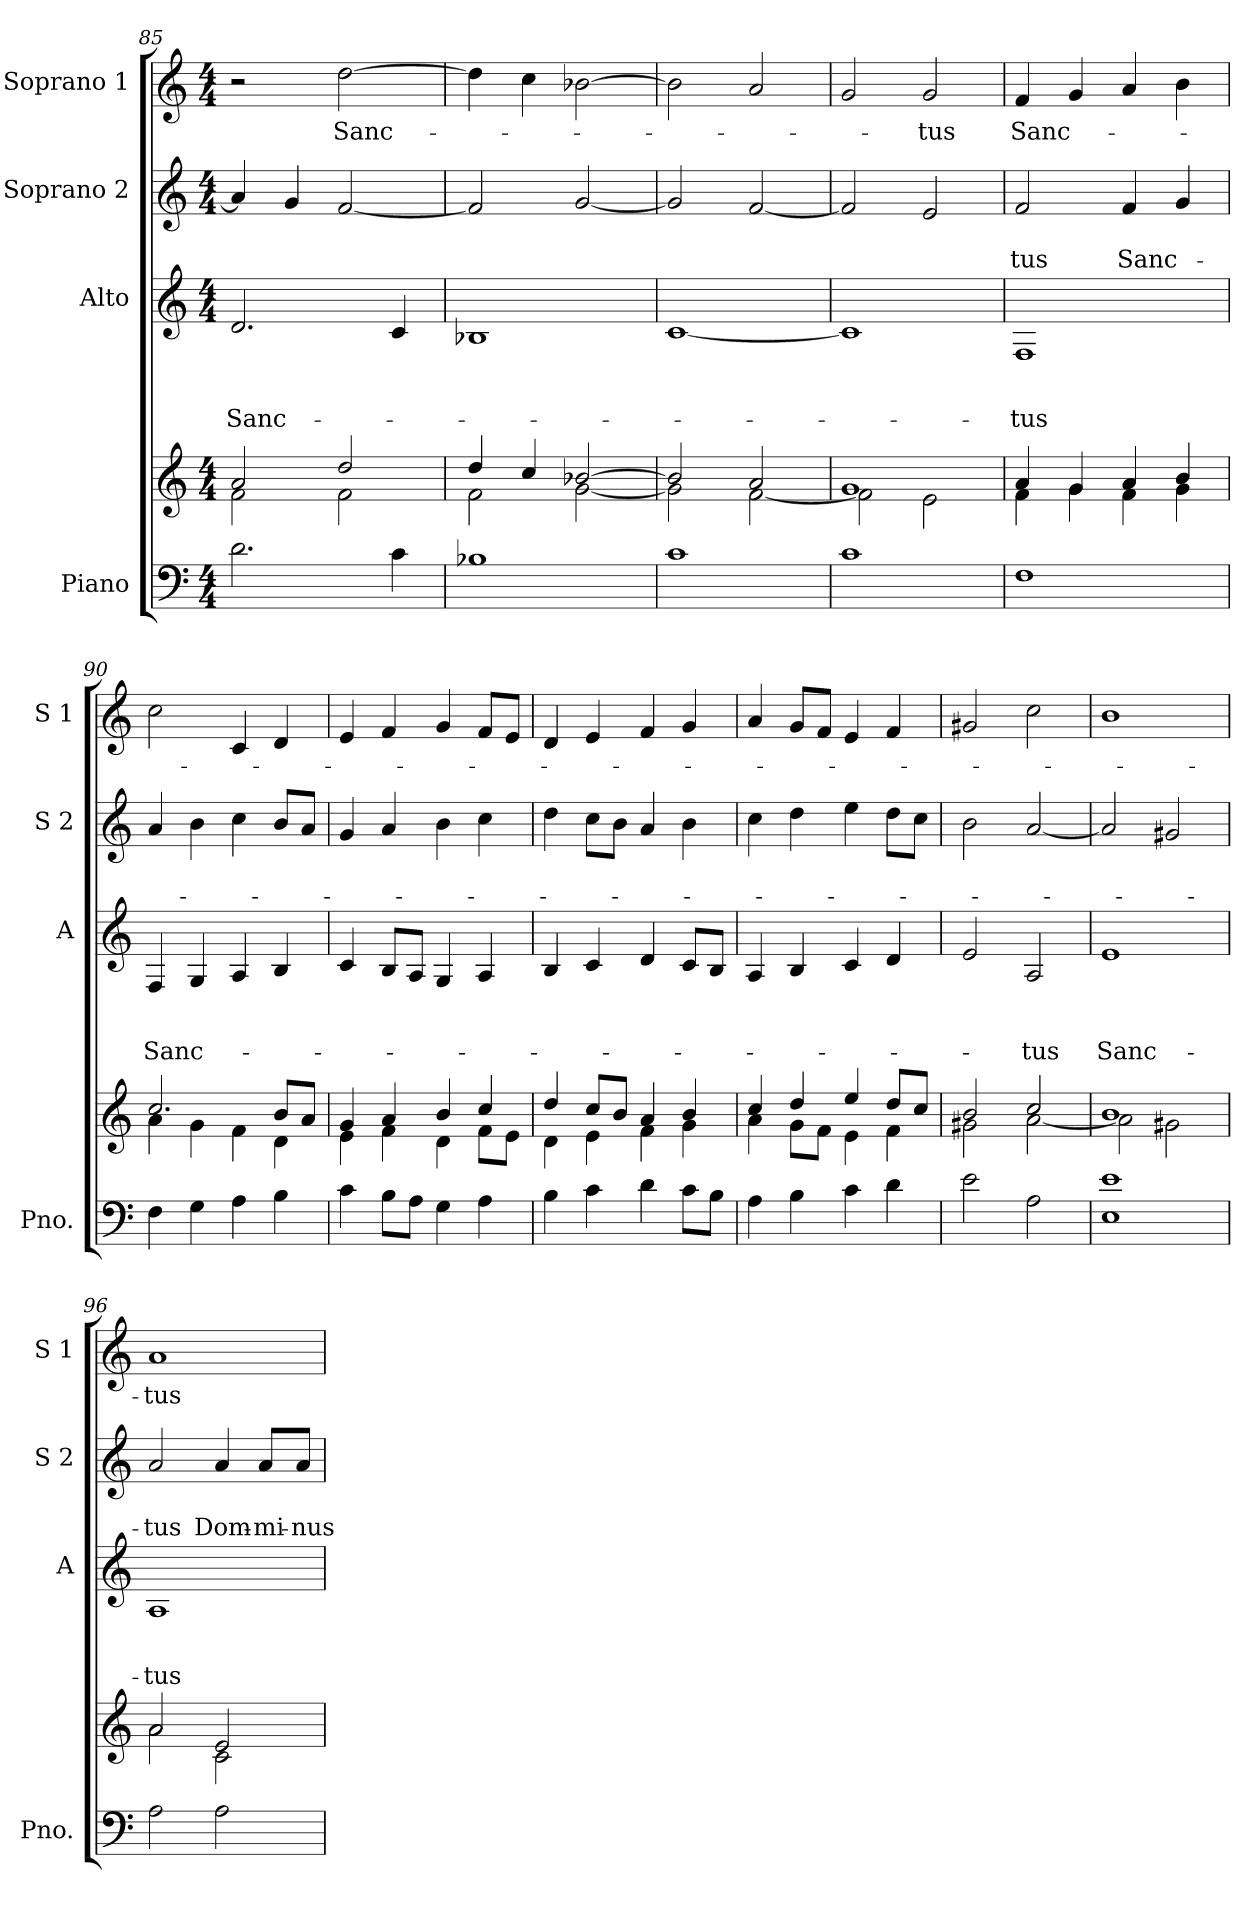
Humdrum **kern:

**kern	**kern	**kern	**text	**text	**text	**kern	**text	**text	**kern	**text
*part4	*part4	*part3	*part3	*part3	*part3	*part2	*part2	*part2	*part1	*part1
*staff5	*staff4	*staff3	*staff3	*staff3	*staff3	*staff2	*staff2	*staff2	*staff1	*staff1
*I"Piano	*	*I"Alto	*	*	*	*I"Soprano 2	*	*	*I"Soprano 1	*
*I'Pno.	*	*I'A	*	*	*	*I'S 2	*	*	*I'S 1	*
*clefF4	*clefG2	*clefG2	*	*	*	*clefG2	*	*	*clefG2	*
*k[]	*k[]	*k[]	*	*	*	*k[]	*	*	*k[]	*
*C:	*C:	*C:	*	*	*	*C:	*	*	*C:	*
*M4/4	*M4/4	*M4/4	*	*	*	*M4/4	*	*	*M4/4	*
=85	=85	=85	=85	=85	=85	=85	=85	=85	=85	=85
*	*^	*	*	*	*	*	*	*	*	*
!	!	!	!	!	!	!LO:LY:b	!	!	!	!	!
2.d\	2a/	2f\	2.d/	.	.	Sanc-	4a/]	.	.	2r	.
.	.	.	.	.	.	.	4g/	.	.	.	.
!	!	!	!	!	!	!	!	!	!	!	!LO:LY:b
.	2dd/	2f\	.	.	.	.	[2f/	.	.	[2dd\	Sanc-
4c\	.	.	4c/	.	.	.	.	.	.	.	.
=86	=86	=86	=86	=86	=86	=86	=86	=86	=86	=86	=86
1B-X	4dd/	2f\	1B-X	.	.	.	2f/]	.	.	4dd\]	.
.	4cc/	.	.	.	.	.	.	.	.	4cc\	.
.	[>2b-X/	[<2g\	.	.	.	.	[2g/	.	.	[2b-X\	.
=87	=87	=87	=87	=87	=87	=87	=87	=87	=87	=87	=87
1c	2b-/]	2g\]	[1c	.	.	.	2g/]	.	.	2b-\]	.
.	2a/	[<2f\	.	.	.	.	[2f/	.	.	2a/	.
=88	=88	=88	=88	=88	=88	=88	=88	=88	=88	=88	=88
1c	1g	2f\]	1c]	.	.	.	2f/]	.	.	2g/	.
!	!	!	!	!	!	!	!	!	!	!	!LO:LY:b
.	.	2e\	.	.	.	.	2e/	.	.	2g/	-tus
!!LO:PB:g=z
=89	=89	=89	=89	=89	=89	=89	=89	=89	=89	=89	=89
!	!	!	!	!	!	!LO:LY:b	!	!	!LO:LY:b	!	!LO:LY:b
1F	4a/	4f\	1F	.	.	-tus	2f/	.	-tus	4f/	Sanc-
.	4g/	4g\	.	.	.	.	.	.	.	4g/	.
!	!	!	!	!	!	!	!	!	!LO:LY:b	!	!
.	4a/	4f\	.	.	.	.	4f/	.	Sanc-	4a/	.
.	4b/	4g\	.	.	.	.	4g/	.	.	4b\	.
=90	=90	=90	=90	=90	=90	=90	=90	=90	=90	=90	=90
!	!	!	!	!	!	!LO:LY:b	!	!	!	!	!
4F\	2.cc/	4a\	4F/	.	.	Sanc-	4a/	.	.	2cc\	.
4G\	.	4g\	4G/	.	.	.	4b\	.	.	.	.
4A\	.	4f\	4A/	.	.	.	4cc\	.	.	4c/	.
4B\	8b/L	4d\	4B/	.	.	.	8b/L	.	.	4d/	.
.	8a/J	.	.	.	.	.	8a/J	.	.	.	.
=91	=91	=91	=91	=91	=91	=91	=91	=91	=91	=91	=91
4c\	4g/	4e\	4c/	.	.	.	4g/	.	.	4e/	.
8B\L	4a/	4f\	8B/L	.	.	.	4a/	.	.	4f/	.
8A\J	.	.	8A/J	.	.	.	.	.	.	.	.
4G\	4b/	4d\	4G/	.	.	.	4b\	.	.	4g/	.
4A\	4cc/	8f\L	4A/	.	.	.	4cc\	.	.	8f/L	.
.	.	8e\J	.	.	.	.	.	.	.	8e/J	.
=92	=92	=92	=92	=92	=92	=92	=92	=92	=92	=92	=92
4B\	4dd/	4d\	4B/	.	.	.	4dd\	.	.	4d/	.
4c\	8cc/L	4e\	4c/	.	.	.	8cc\L	.	.	4e/	.
.	8b/J	.	.	.	.	.	8b\J	.	.	.	.
4d\	4a/	4f\	4d/	.	.	.	4a/	.	.	4f/	.
8c\L	4b/	4g\	8c/L	.	.	.	4b\	.	.	4g/	.
8B\J	.	.	8B/J	.	.	.	.	.	.	.	.
=93	=93	=93	=93	=93	=93	=93	=93	=93	=93	=93	=93
4A\	4cc/	4a\	4A/	.	.	.	4cc\	.	.	4a/	.
4B\	4dd/	8g\L	4B/	.	.	.	4dd\	.	.	8g/L	.
.	.	8f\J	.	.	.	.	.	.	.	8f/J	.
4c\	4ee/	4e\	4c/	.	.	.	4ee\	.	.	4e/	.
4d\	8dd/L	4f\	4d/	.	.	.	8dd\L	.	.	4f/	.
.	8cc/J	.	.	.	.	.	8cc\J	.	.	.	.
!!LO:LB:g=z
=94	=94	=94	=94	=94	=94	=94	=94	=94	=94	=94	=94
2e\	2b/	2g#X\	2e/	.	.	.	2b\	.	.	2g#X/	.
!	!	!	!	!	!	!LO:LY:b	!	!	!	!	!
2A\	2cc/	[<2a\	2A/	.	.	-tus	[2a/	.	.	2cc\	.
=95	=95	=95	=95	=95	=95	=95	=95	=95	=95	=95	=95
!	!	!	!	!	!	!LO:LY:b	!	!	!	!	!
1E 1e	1b	2a\]	1e	.	.	Sanc-	2a/]	.	.	1b	.
.	.	2g#X\	.	.	.	.	2g#X/	.	.	.	.
=96	=96	=96	=96	=96	=96	=96	=96	=96	=96	=96	=96
!	!	!	!	!	!	!LO:LY:b	!	!	!LO:LY:b	!	!LO:LY:b
2A\	2a/	2a\	1A	.	.	-tus	2a/	.	-tus	1a	-tus
!	!	!	!	!	!	!	!	!	!LO:LY:b	!	!
2A\	2e/	2c\	.	.	.	.	4a/	.	Dom-	.	.
!	!	!	!	!	!	!	!	!	!LO:LY:b	!	!
.	.	.	.	.	.	.	8a/L	.	-mi-	.	.
!	!	!	!	!	!	!	!	!	!LO:LY:b	!	!
.	.	.	.	.	.	.	8a/J	.	-nus	.	.
*	*v	*v	*	*	*	*	*	*	*	*	*
=	=	=	=	=	=	=	=	=	=	=
*-	*-	*-	*-	*-	*-	*-	*-	*-	*-	*-
